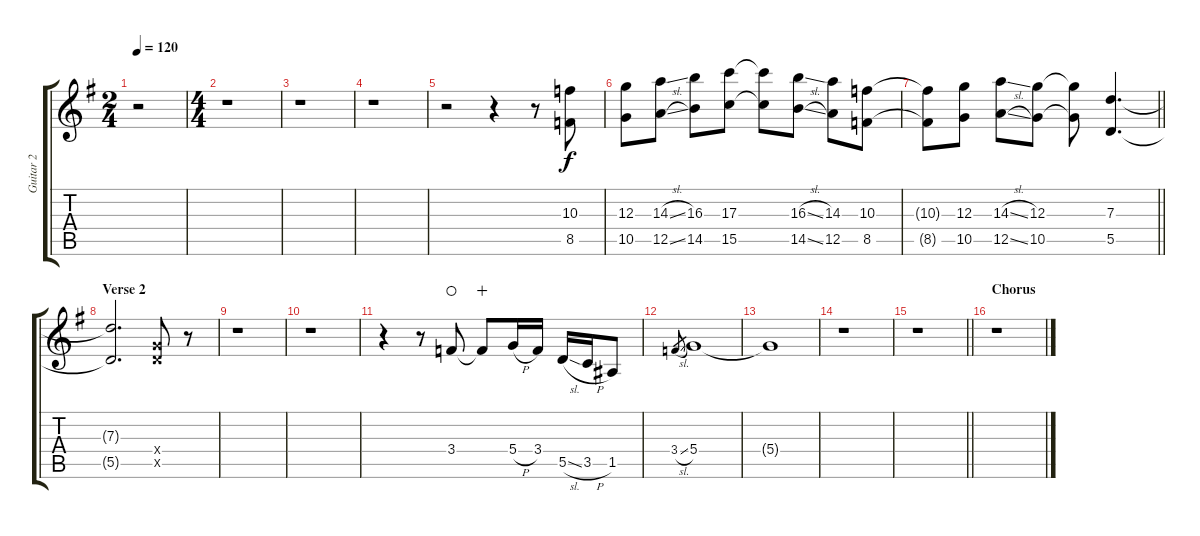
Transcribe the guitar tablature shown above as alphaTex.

\track ("Guitar 2" "Guitar 2") {instrument distortionguitar}
\staff {score tabs}
\tuning (E4 B3 G3 D3 A2 E2) {hide}
\ts (2 4)
\tempo 120
\clef g2
\ks g
r.2{dy f} |
\ts (4 4)
r.1 |
r.1 |
r.1 |
r.2 r.4 r.8 (10.3 8.5).8 |
(12.3 10.5).8 (14.3{sl} 12.5{sl}).8 (16.3 14.5).8 (17.3 15.5).8 (17.3{t} 15.5{t}).8 (16.3{sl} 14.5{sl}).8 (14.3 12.5).8 (10.3 8.5).8 |
\barLineRight lightlight
(10.3{t} 8.5{t}).8 (12.3 10.5).8 (14.3{sl} 12.5{sl}).8 (12.3 10.5).8 (12.3{t} 10.5{t}).8 (7.3 5.5).4{d} |
\section ("" "Verse 2")
(7.3{t} 5.5{t}).2{d} (5.4{x} 5.5{x}).8 r.8 |
r.1 |
r.1 |
r.4 r.8 3.4.8{waho} 3.4{t}.8{wahc} 5.4{h}.16 3.4.16 5.5{sl}.16 3.5{h}.16 1.5.8 |
3.4{sl}.8{gr} 5.4.1 |
5.4{t}.1 |
r.1 |
\barLineRight lightlight
r.1 |
\section ("" "Chorus")
r.1
